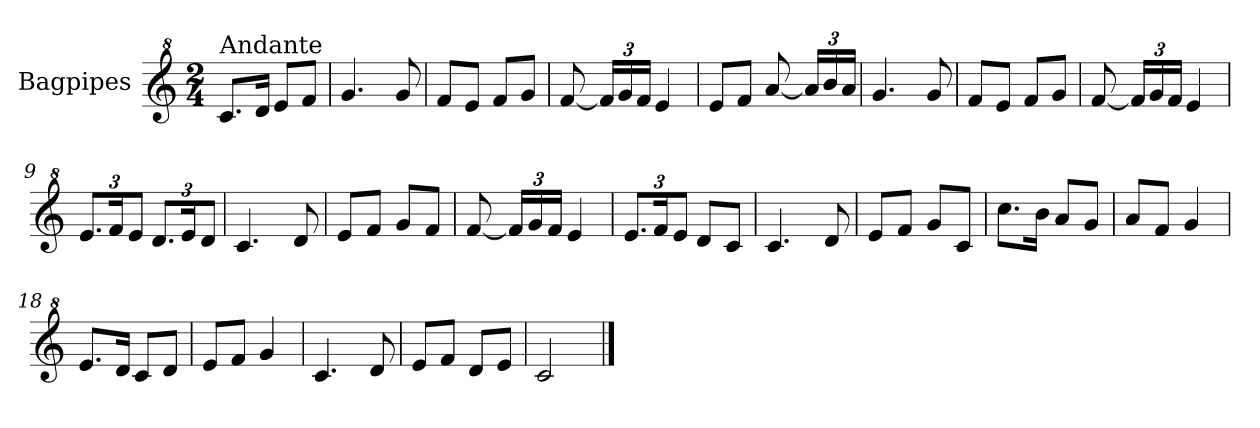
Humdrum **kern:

**kern
*part1
*staff1
*I"Bagpipes
*I'Bag
*clefG^2
*ITrd1c2
*k[b-e-]
*B-:
*M2/4
=1
!LO:TX:a:t=Andante
8.b-/L
16cc/Jk
8dd/L
8ee-/J
=2
4.ff/
8ff/
=3
8ee-/L
8dd/J
8ee-/L
8ff/J
=4
[8ee-/
*Xbrackettup
24ee-/LL]
24ff/
24ee-/JJ
4dd/
=5
8dd/L
8ee-/J
[8gg/
24gg/LL]
24aa/
24gg/JJ
=6
4.ff/
8ff/
=7
8ee-/L
8dd/J
8ee-/L
8ff/J
=8
[8ee-/
24ee-/LL]
24ff/
24ee-/JJ
4dd/
=9
12.dd/L
24ee-/K
12dd/J
12.cc/L
24dd/K
12cc/J
!!LO:LB:g=z
=10
4.b-/
8cc/
=11
8dd/L
8ee-/J
8ff/L
8ee-/J
=12
[8ee-/
24ee-/LL]
24ff/
24ee-/JJ
4dd/
=13
12.dd/L
24ee-/K
12dd/J
8cc/L
8b-/J
=14
4.b-/
8cc/
=15
8dd/L
8ee-/J
8ff/L
8b-/J
=16
8.bb-\L
16aa\Jk
8gg/L
8ff/J
=17
8gg/L
8ee-/J
4ff/
=18
8.dd/L
16cc/Jk
8b-/L
8cc/J
=19
8dd/L
8ee-/J
4ff/
!!LO:LB:g=z
=20
4.b-/
8cc/
=21
8dd/L
8ee-/J
8cc/L
8dd/J
=22
2b-/
==
*-
